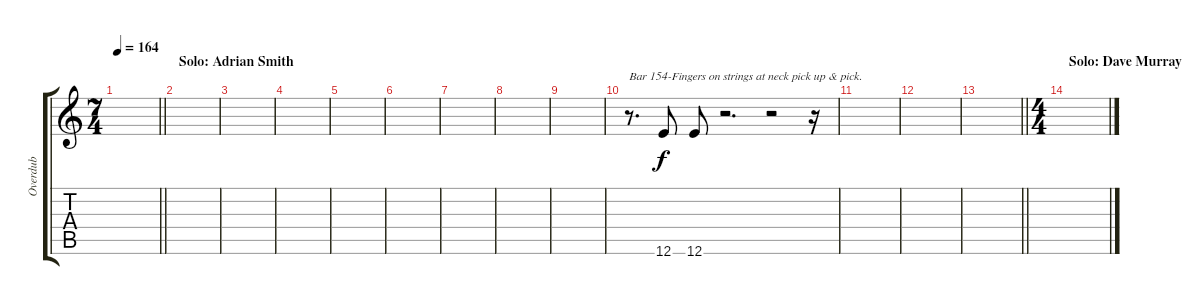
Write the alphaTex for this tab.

\track ("Overdub" "Overdub") {instrument overdrivenguitar}
\staff {score tabs}
\tuning (E4 B3 G3 D3 A2 E2) {hide}
\ts (7 4)
\tempo 164
\clef g2
\barLineRight lightlight
\ks c
|
\section ("" "Solo: Adrian Smith")
|
|
|
|
|
|
|
|
r.8{d txt "Bar 154-Fingers on strings at neck pick up & pick."} 12.6.8{volume 16 instrument guitarfretnoise} 12.6.8{volume 16 instrument guitarfretnoise} r.2{d} r.2 r.16 |
|
|
\barLineRight lightlight
|
\ts (4 4)
\section ("" "Solo: Dave Murray")
